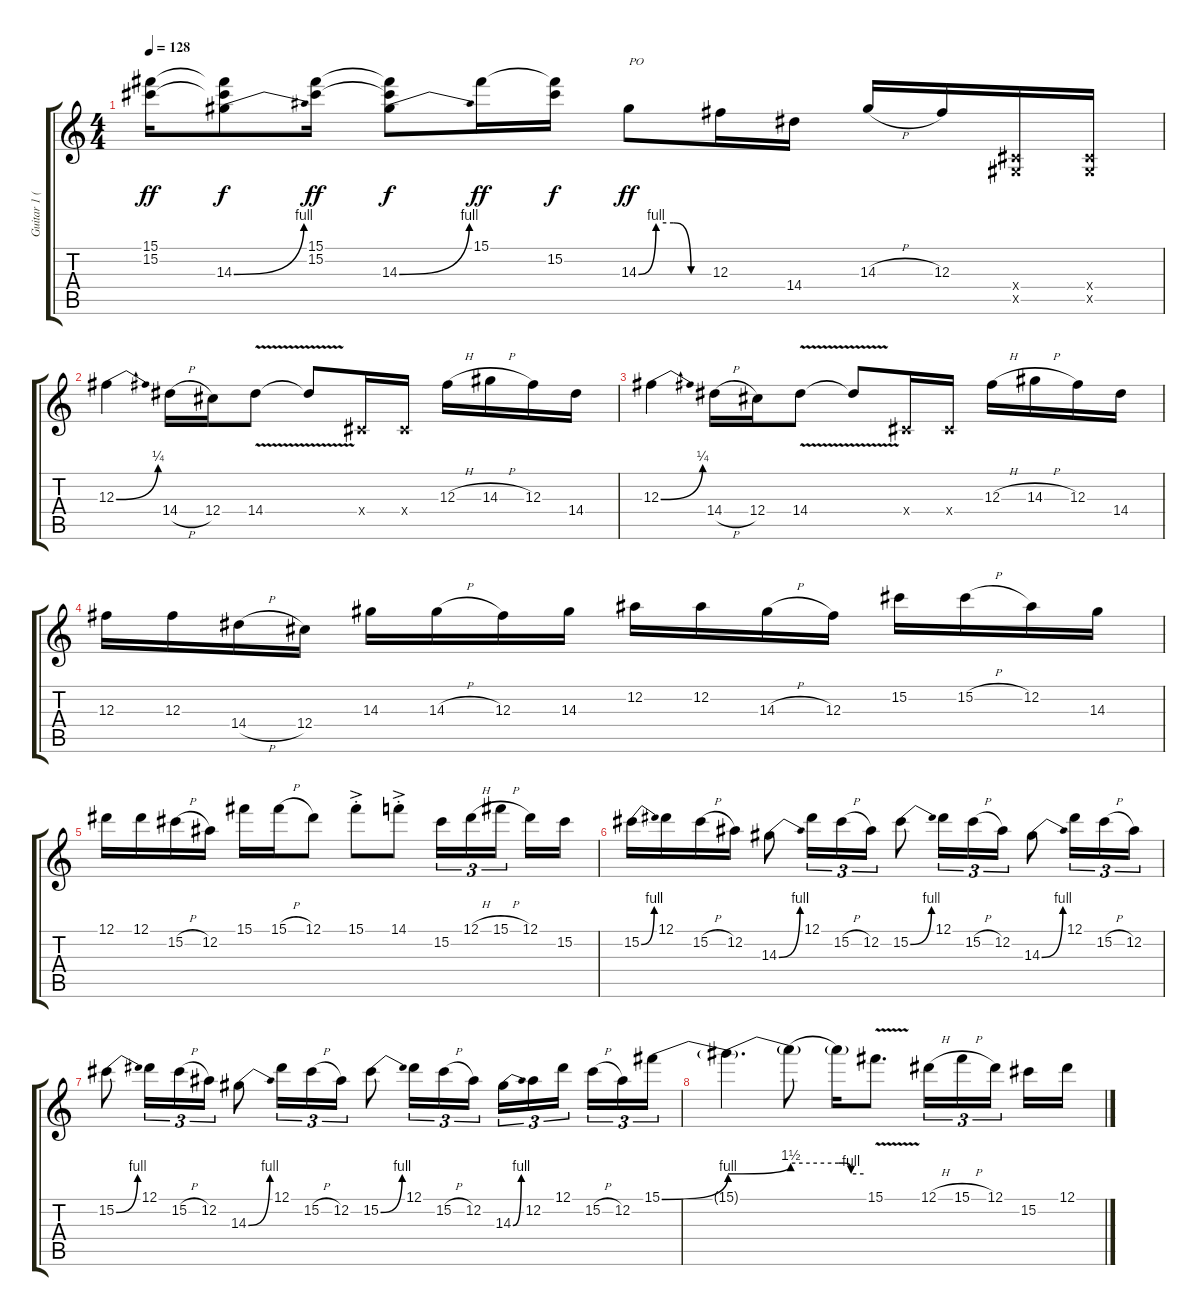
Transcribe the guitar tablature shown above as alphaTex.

\track ("Guitar 1 (Slash)" "Guitar 1 (") {instrument overdrivenguitar}
\staff {score tabs}
\tuning (Eb4 Bb3 Gb3 Db3 Ab2 Eb2) {hide}
\ts (4 4)
\tempo 128
\clef g2
\ks c
(15.1 15.2).16{dy ff} (15.1{t} 15.2{t} 14.3{be (bend 0 0 60 4)}).8{dy f} (15.1 15.2).16{dy ff} (15.1{t} 15.2{t} 14.3{be (bend 0 0 60 4)}).8{dy f} 15.1.16{dy ff} (15.1{t} 15.2).16{dy f} 14.3{be (custom 0 0 15 4 30 4 45 0 60 0)}.8{txt "PO" dy ff} 12.3.16 14.4.16 14.3{h}.16 12.3.16 (0.4{x} 0.5{x}).16 (0.4{x} 0.5{x}).16 |
12.3{be (bend 0 0 60 1)}.4 14.4{h}.16 12.4.16 14.4{v}.8 14.4{v t}.8 0.4{x}.16 0.4{x}.16 12.3{h}.16 14.3{h}.16 12.3.16 14.4.16 |
12.3{be (bend 0 0 60 1)}.4 14.4{h}.16 12.4.16 14.4{v}.8 14.4{v t}.8 0.4{x}.16 0.4{x}.16 12.3{h}.16 14.3{h}.16 12.3.16 14.4.16 |
12.3.16 12.3.16 14.4{h}.16 12.4.16 14.3.16 14.3{h}.16 12.3.16 14.3.16 12.2.16 12.2.16 14.3{h}.16 12.3.16 15.2.16 15.2{h}.16 12.2.16 14.3.16 |
12.1.16 12.1.16 15.2{h}.16 12.2.16 15.1.16 15.1{h}.16 12.1.8 15.1{ac st}.8 14.1{ac st}.8 15.2.16{tu (3 2)} 12.1{h}.16{tu (3 2)} 15.1{h}.16{tu (3 2)} 12.1.16 15.2.16 |
15.2{be (bend 0 0 60 4)}.16 12.1.16 15.2{h}.16 12.2.16 14.3{be (bend 0 0 60 4)}.8 12.1.16{tu (3 2)} 15.2{h}.16{tu (3 2)} 12.2.16{tu (3 2)} 15.2{be (bend 0 0 60 4)}.8 12.1.16{tu (3 2)} 15.2{h}.16{tu (3 2)} 12.2.16{tu (3 2)} 14.3{be (bend 0 0 60 4)}.8 12.1.16{tu (3 2)} 15.2{h}.16{tu (3 2)} 12.2.16{tu (3 2)} |
15.2{be (bend 0 0 60 4)}.8 12.1.16{tu (3 2)} 15.2{h}.16{tu (3 2)} 12.2.16{tu (3 2)} 14.3{be (bend 0 0 60 4)}.8 12.1.16{tu (3 2)} 15.2{h}.16{tu (3 2)} 12.2.16{tu (3 2)} 15.2{be (bend 0 0 60 4)}.8 12.1.16{tu (3 2)} 15.2{h}.16{tu (3 2)} 12.2.16{tu (3 2)} 14.3{be (bend 0 0 60 4)}.16{tu (3 2)} 12.2.16{tu (3 2)} 12.1.16{tu (3 2)} 15.2{h}.16{tu (3 2)} 12.2.16{tu (3 2)} 15.1{be (bend 0 0 60 4)}.16{tu (3 2)} |
15.1{be (bend 0 4 60 6) t}.4{d} 15.1{be (hold 0 6 60 6) t}.8 15.1{be (custom 0 6 15 6 30 4 60 4) t}.16 15.1{v}.8{d} 12.1{h}.16{tu (3 2)} 15.1{h}.16{tu (3 2)} 12.1.16{tu (3 2)} 15.2.16 12.1.16
